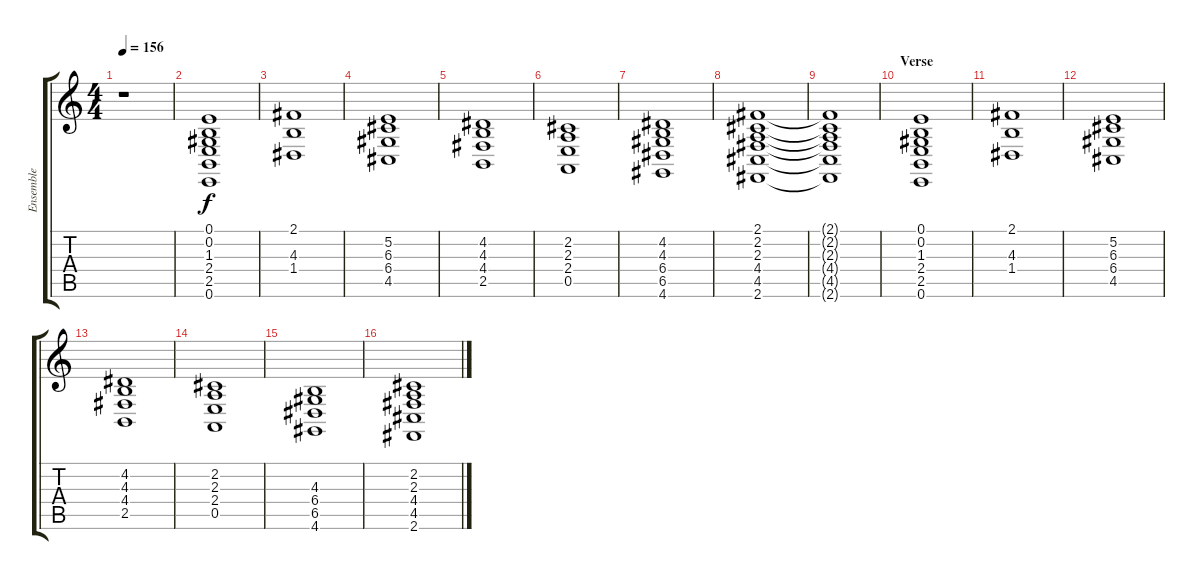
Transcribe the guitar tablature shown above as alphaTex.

\track ("Ensemble" "Ensemble") {instrument stringensemble1}
\staff {score tabs}
\tuning (E4 B3 G3 D3 A2 E2) {hide}
\ts (4 4)
\tempo 156
\clef g2
\ks c
r.1{dy f instrument stringensemble1} |
(0.1 0.2 1.3 2.4 2.5 0.6).1 |
(2.1 4.3 1.4).1 |
(5.2 6.3 6.4 4.5).1 |
(4.2 4.3 4.4 2.5).1 |
(2.2 2.3 2.4 0.5).1 |
(4.2 4.3 6.4 6.5 4.6).1 |
(2.1 2.2 2.3 4.4 4.5 2.6).1 |
(2.1{t} 2.2{t} 2.3{t} 4.4{t} 4.5{t} 2.6{t}).1 |
\section ("" "Verse")
(0.1 0.2 1.3 2.4 2.5 0.6).1 |
(2.1 4.3 1.4).1 |
(5.2 6.3 6.4 4.5).1 |
(4.2 4.3 4.4 2.5).1 |
(2.2 2.3 2.4 0.5).1 |
(4.3 6.4 6.5 4.6).1 |
(2.2 2.3 4.4 4.5 2.6).1
